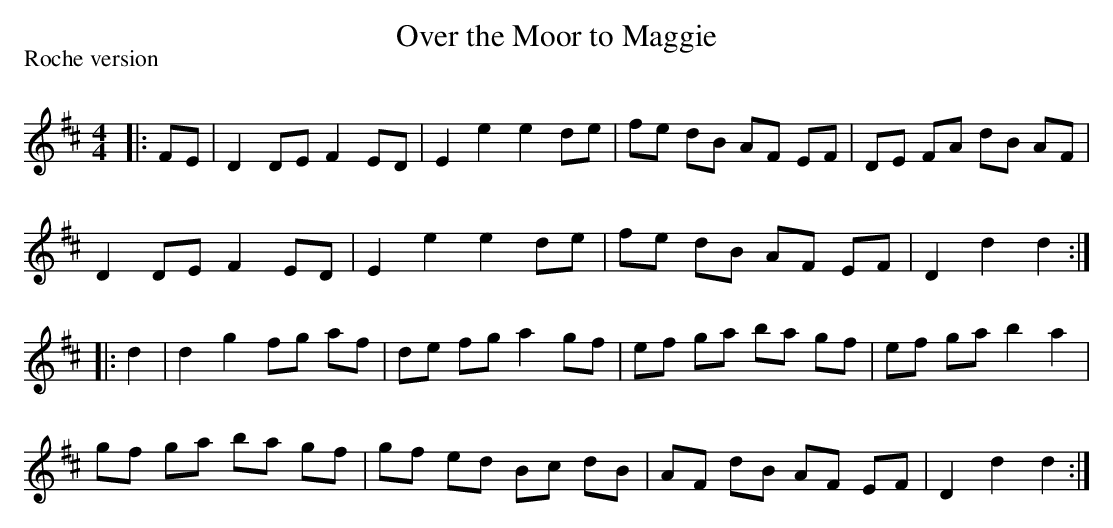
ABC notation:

X:1
T: Over the Moor to Maggie
P:Roche version
Q: 232
K:D
M:4/4
L:1/8
|:FE|D2 DE F2 ED|E2 e2 e2 de|fe dB AF EF|DE FA dB AF|
D2 DE F2 ED|E2 e2 e2 de|fe dB AF EF|D2 d2 d2:|
|:d2|d2 g2 fg af|de fg a2 gf|ef ga ba gf|ef ga b2 a2|
gf ga ba gf|gf ed Bc dB|AF dB AF EF|D2 d2 d2:|
